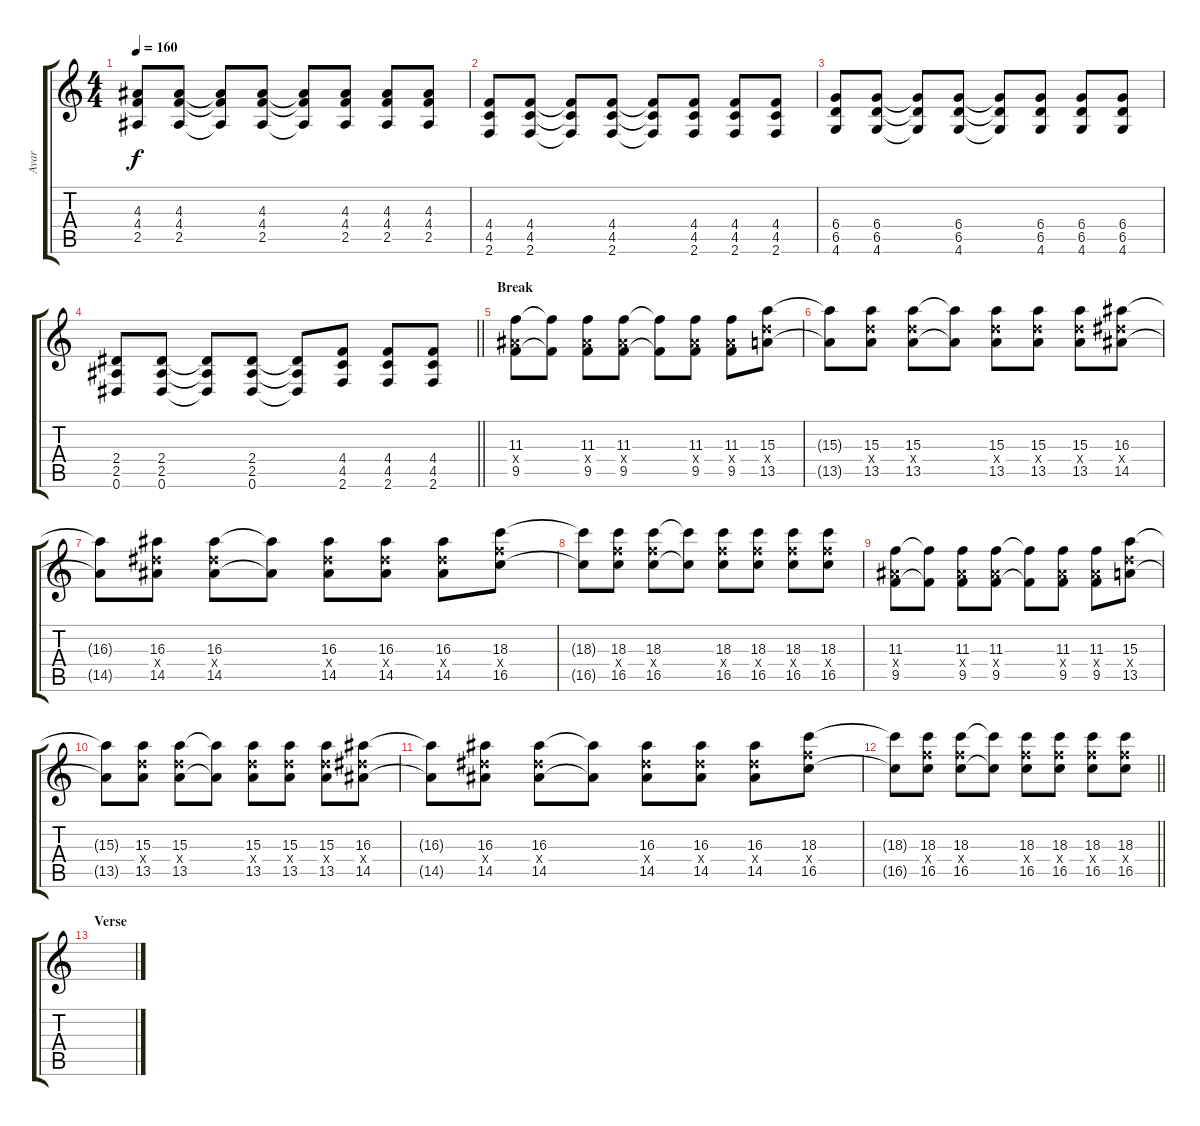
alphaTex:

\track ("Avar" "Avar") {instrument distortionguitar}
\staff {score tabs}
\tuning (Eb4 Bb3 Gb3 Db3 Ab2 Eb2) {hide}
\ts (4 4)
\tempo 160
\clef g2
\ks c
(4.3 4.4 2.5).8{dy f} (4.3 4.4 2.5).8 (4.3{t} 4.4{t} 2.5{t}).8 (4.3 4.4 2.5).8 (4.3{t} 4.4{t} 2.5{t}).8 (4.3 4.4 2.5).8 (4.3 4.4 2.5).8 (4.3 4.4 2.5).8 |
(4.4 4.5 2.6).8 (4.4 4.5 2.6).8 (4.4{t} 4.5{t} 2.6{t}).8 (4.4 4.5 2.6).8 (4.4{t} 4.5{t} 2.6{t}).8 (4.4 4.5 2.6).8 (4.4 4.5 2.6).8 (4.4 4.5 2.6).8 |
(6.4 6.5 4.6).8 (6.4 6.5 4.6).8 (6.4{t} 6.5{t} 4.6{t}).8 (6.4 6.5 4.6).8 (6.4{t} 6.5{t} 4.6{t}).8 (6.4 6.5 4.6).8 (6.4 6.5 4.6).8 (6.4 6.5 4.6).8 |
\barLineRight lightlight
(2.4 2.5 0.6).8 (2.4 2.5 0.6).8 (2.4{t} 2.5{t} 0.6{t}).8 (2.4 2.5 0.6).8 (2.4{t} 2.5{t} 0.6{t}).8 (4.4 4.5 2.6).8 (4.4 4.5 2.6).8 (4.4 4.5 2.6).8 |
\section ("" "Break")
(11.3 9.4{x} 9.5).8 (11.3{t} 9.5{t}).8 (11.3 9.4{x} 9.5).8 (11.3 9.4{x} 9.5).8 (11.3{t} 9.5{t}).8 (11.3 9.4{x} 9.5).8 (11.3 9.4{x} 9.5).8 (15.3 13.4{x} 13.5).8 |
(15.3{t} 13.5{t}).8 (15.3 13.4{x} 13.5).8 (15.3 13.4{x} 13.5).8 (15.3{t} 13.5{t}).8 (15.3 13.4{x} 13.5).8 (15.3 13.4{x} 13.5).8 (15.3 13.4{x} 13.5).8 (16.3 14.4{x} 14.5).8 |
(16.3{t} 14.5{t}).8 (16.3 14.4{x} 14.5).8 (16.3 14.4{x} 14.5).8 (16.3{t} 14.5{t}).8 (16.3 14.4{x} 14.5).8 (16.3 14.4{x} 14.5).8 (16.3 14.4{x} 14.5).8 (18.3 16.4{x} 16.5).8 |
(18.3{t} 16.5{t}).8 (18.3 16.4{x} 16.5).8 (18.3 16.4{x} 16.5).8 (18.3{t} 16.5{t}).8 (18.3 16.4{x} 16.5).8 (18.3 16.4{x} 16.5).8 (18.3 16.4{x} 16.5).8 (18.3 16.4{x} 16.5).8 |
(11.3 9.4{x} 9.5).8 (11.3{t} 9.5{t}).8 (11.3 9.4{x} 9.5).8 (11.3 9.4{x} 9.5).8 (11.3{t} 9.5{t}).8 (11.3 9.4{x} 9.5).8 (11.3 9.4{x} 9.5).8 (15.3 13.4{x} 13.5).8 |
(15.3{t} 13.5{t}).8 (15.3 13.4{x} 13.5).8 (15.3 13.4{x} 13.5).8 (15.3{t} 13.5{t}).8 (15.3 13.4{x} 13.5).8 (15.3 13.4{x} 13.5).8 (15.3 13.4{x} 13.5).8 (16.3 14.4{x} 14.5).8 |
(16.3{t} 14.5{t}).8 (16.3 14.4{x} 14.5).8 (16.3 14.4{x} 14.5).8 (16.3{t} 14.5{t}).8 (16.3 14.4{x} 14.5).8 (16.3 14.4{x} 14.5).8 (16.3 14.4{x} 14.5).8 (18.3 16.4{x} 16.5).8 |
\barLineRight lightlight
(18.3{t} 16.5{t}).8 (18.3 16.4{x} 16.5).8 (18.3 16.4{x} 16.5).8 (18.3{t} 16.5{t}).8 (18.3 16.4{x} 16.5).8 (18.3 16.4{x} 16.5).8 (18.3 16.4{x} 16.5).8 (18.3 16.4{x} 16.5).8 |
\section ("" "Verse")
